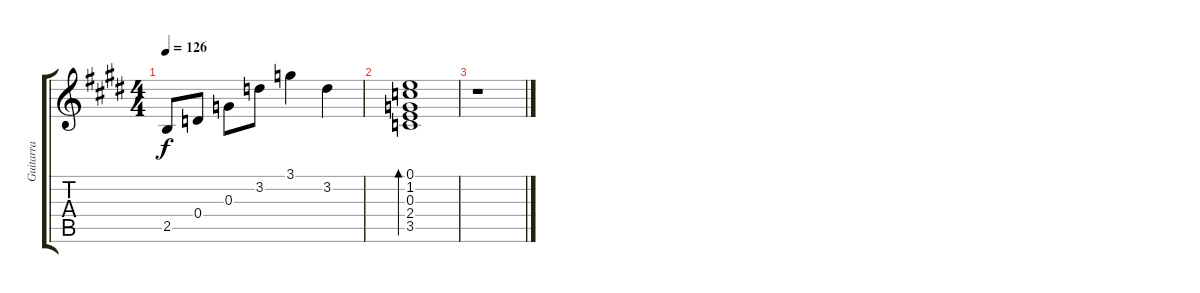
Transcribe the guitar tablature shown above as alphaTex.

\track ("Guitarra" "Guitarra") {instrument acousticguitarnylon}
\staff {score tabs}
\tuning (E4 B3 G3 D3 A2 E2) {hide}
\ts (4 4)
\tempo 126
\clef g2
\ks e
2.5.8{dy f} 0.4.8 0.3.8 3.2.8 3.1.4 3.2.4 |
(0.1 1.2 0.3 2.4 3.5).1{bd 240} |
r.1
